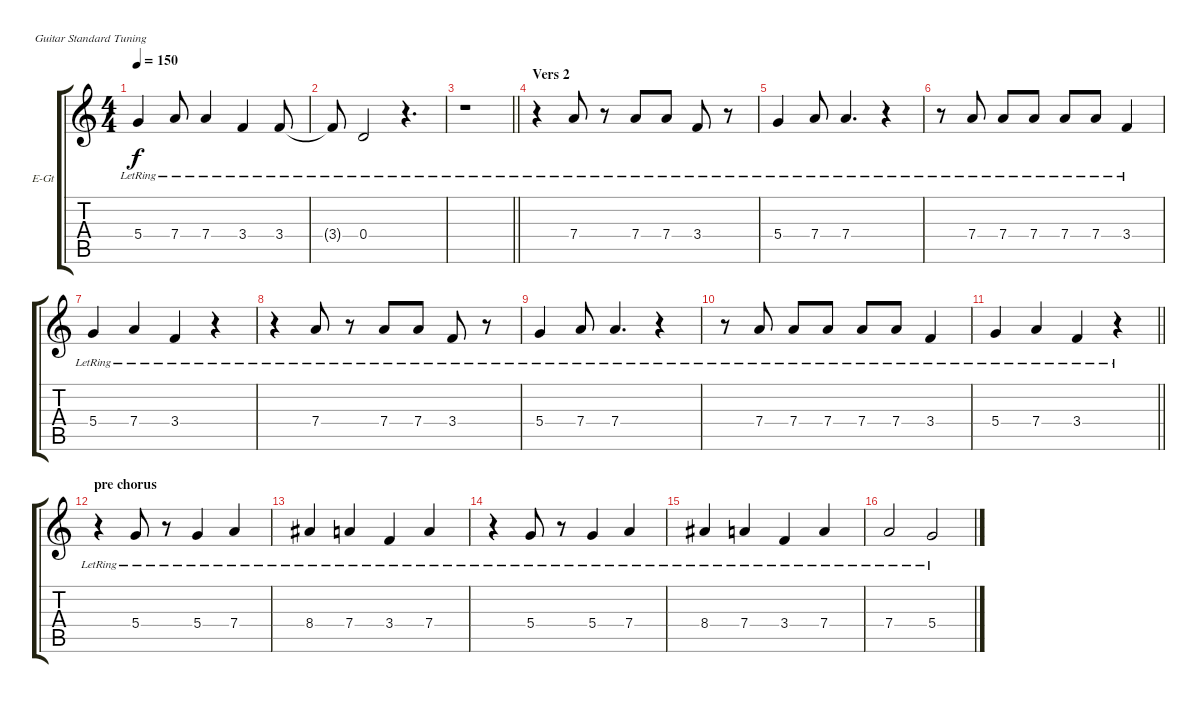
\bracketExtendMode groupsimilarinstruments
\firstSystemTrackNameOrientation horizontal
\otherSystemsTrackNameOrientation horizontal
\track ("melody" "E-Gt") {instrument electricguitarclean}
\staff {score tabs}
\tuning (E4 B3 G3 D3 A2 E2)
\ts (4 4)
\tempo 150
\clef g2
\ks c
5.4{lr}.4{dy f} 7.4{lr}.8 7.4{lr}.4 3.4{lr}.4 3.4{lr}.8 |
3.4{lr t}.8 0.4{lr}.2 r.4{d} |
\barLineRight lightlight
r.1 |
\section ("" "Vers 2")
r.4 7.4{lr}.8 r.8 7.4{lr}.8 7.4{lr}.8 3.4{lr}.8 r.8 |
5.4{lr}.4 7.4{lr}.8 7.4{lr}.4{d} r.4 |
r.8 7.4{lr}.8 7.4{lr}.8 7.4{lr}.8 7.4{lr}.8 7.4{lr}.8 3.4{lr}.4 |
5.4{lr}.4 7.4{lr}.4 3.4{lr}.4 r.4 |
r.4 7.4{lr}.8 r.8 7.4{lr}.8 7.4{lr}.8 3.4{lr}.8 r.8 |
5.4{lr}.4 7.4{lr}.8 7.4{lr}.4{d} r.4 |
r.8 7.4{lr}.8 7.4{lr}.8 7.4{lr}.8 7.4{lr}.8 7.4{lr}.8 3.4{lr}.4 |
\barLineRight lightlight
5.4{lr}.4 7.4{lr}.4 3.4{lr}.4 r.4 |
\section ("" "pre chorus")
r.4 5.4{lr}.8 r.8 5.4{lr}.4 7.4{lr}.4 |
8.4{lr}.4 7.4{lr}.4 3.4{lr}.4 7.4{lr}.4 |
r.4 5.4{lr}.8 r.8 5.4{lr}.4 7.4{lr}.4 |
8.4{lr}.4 7.4{lr}.4 3.4{lr}.4 7.4{lr}.4 |
7.4{lr}.2 5.4{lr}.2
